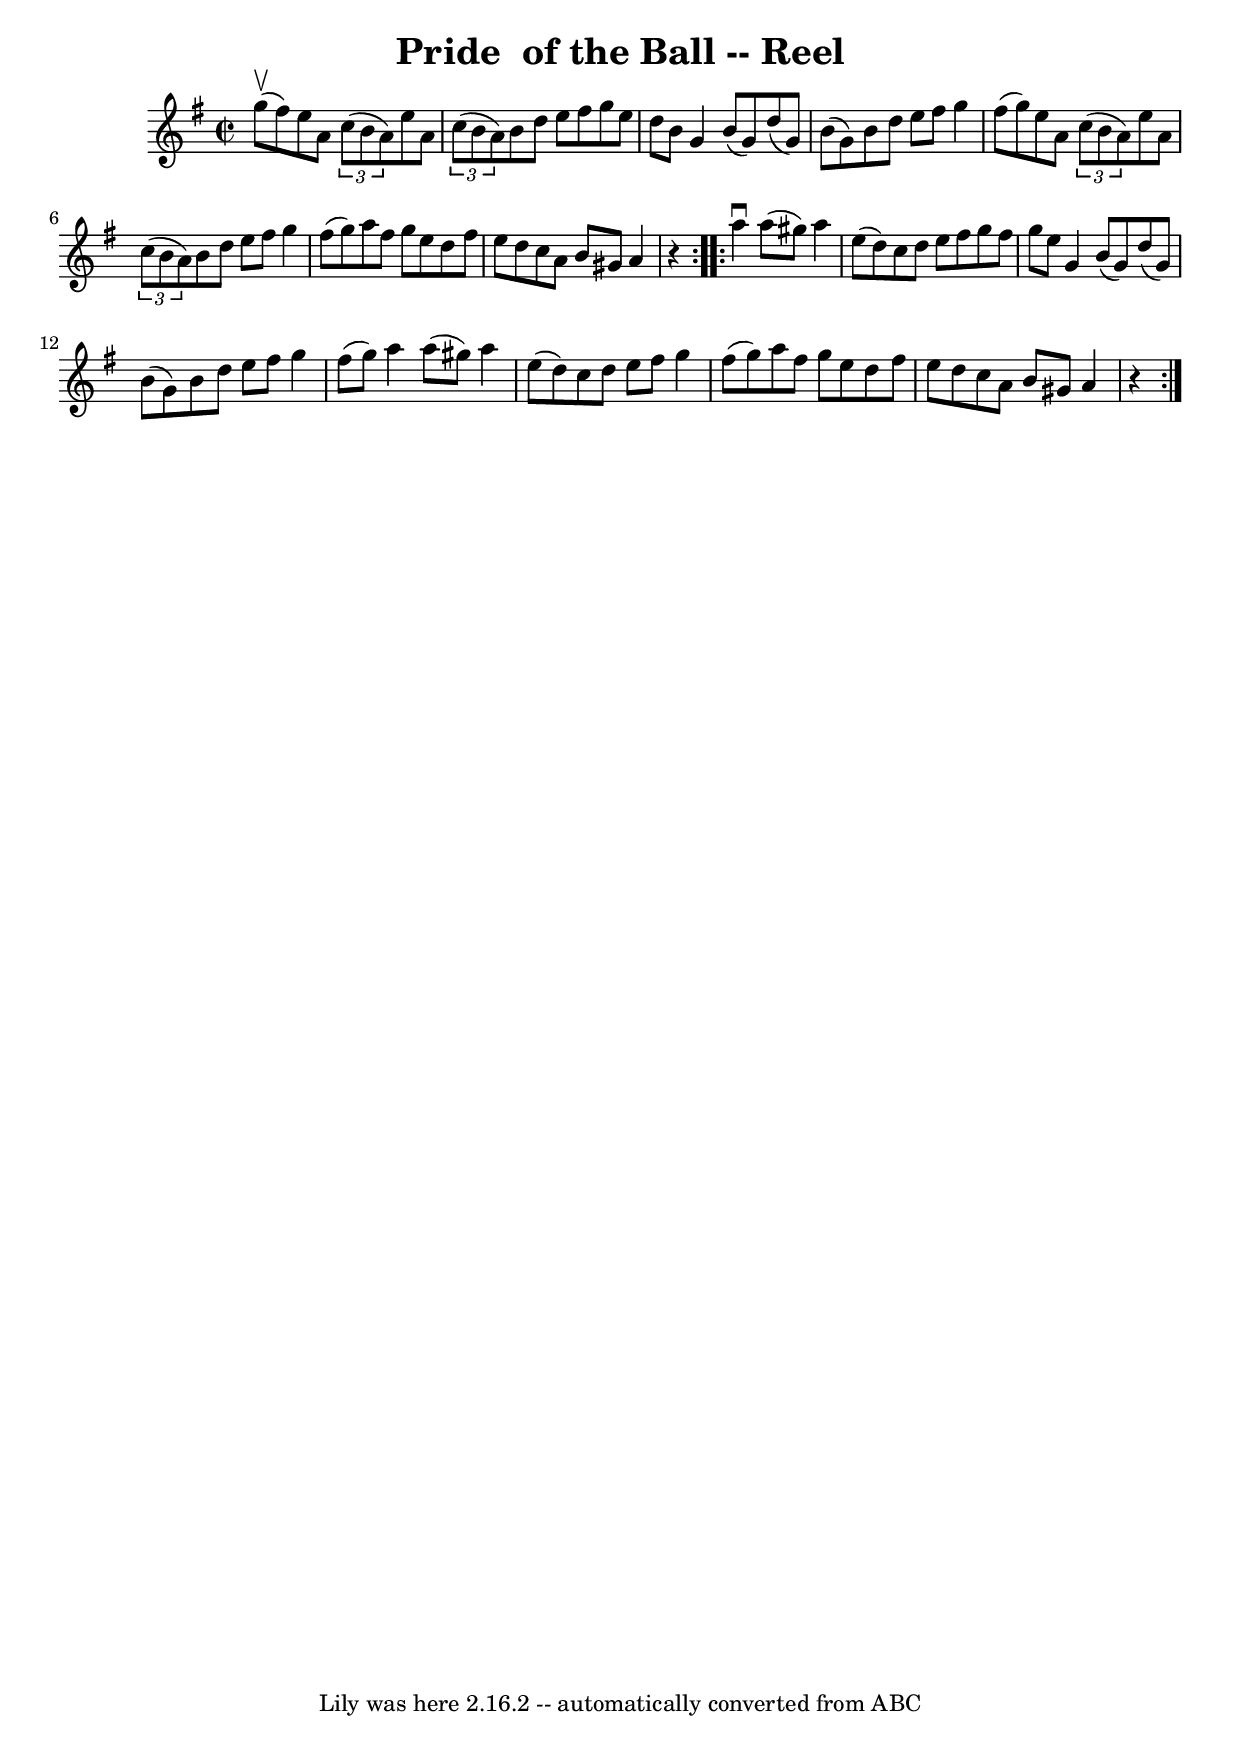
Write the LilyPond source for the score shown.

\version "2.16.2"
\include "Mammoth.ily"
\header {
  %% book = "Ryan's Mammoth Collection"
 crossRefNumber = "1"
 footnotes = "\\\\281\\\\similar to The Swallowtail"
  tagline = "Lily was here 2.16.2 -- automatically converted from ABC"
  title = "Pride  of the Ball -- Reel"

}
voicedefault =  {



  \repeat volta 2 {

    \override Staff.TimeSignature #'style = #'C
    \time 2/2 
    \key g \major g''8^\upbow(fis''8)  |
 e''8 a'8  
    \times 2/3 { c''8 (b'8 a'8) 
	       } e''8 a'8    \times 2/3 { c''8 
					  (b'8 a'8)  					}    |
 b'8 d''8 e''8 fis''8 g''8 e''8 d''8 b'8     |
 g'4 b'8 (g'8) d''8 (g'8) b'8 ( g'8)    |
 b'8 d''8 e''8 fis''8 g''4 fis''8 (g''8)   |
 e''8 a'8    \times 2/3 { c''8 (b'8 a'8) 
			   }   
 e''8 a'8    \times 2/3 { c''8 (b'8 a'8)  			   }    |
 b'8 d''8 e''8 fis''8 g''4 fis''8 (g''8)    |
 a''8 fis''8 g''8 e''8 d''8 fis''8 e''8 d''8     |
 c''8    
 a'8 b'8 gis'8 a'4    r4   
  }     
  \repeat volta 2 {
 a''4^\downbow a''8 (gis''8) a''4 e''8 (d''8)    |
 c''8 d''8 e''8 fis''8 g''8 fis''8 g''8 e''8     |
 g'4 b'8 ( g'8) d''8 (g'8) b'8 (g'8)    |
 b'8 d''8 e''8 fis''8 g''4 fis''8 (g''8)    |
 a''4 a''8 (gis''8) a''4 e''8 (d''8)   |
 c''8 d''8 e''8 fis''8 g''4 fis''8 (g''8)    |
 a''8 fis''8 g''8 e''8 d''8 fis''8 e''8 d''8     |
 c''8 a'8 b'8 gis'8 a'4    
    r4   
  }   

}

\score{
  <<

    \context Staff="default"
    {
      \voicedefault 
      
    }

  >>
  \layout {
    
  }
  \midi {
  }

}
